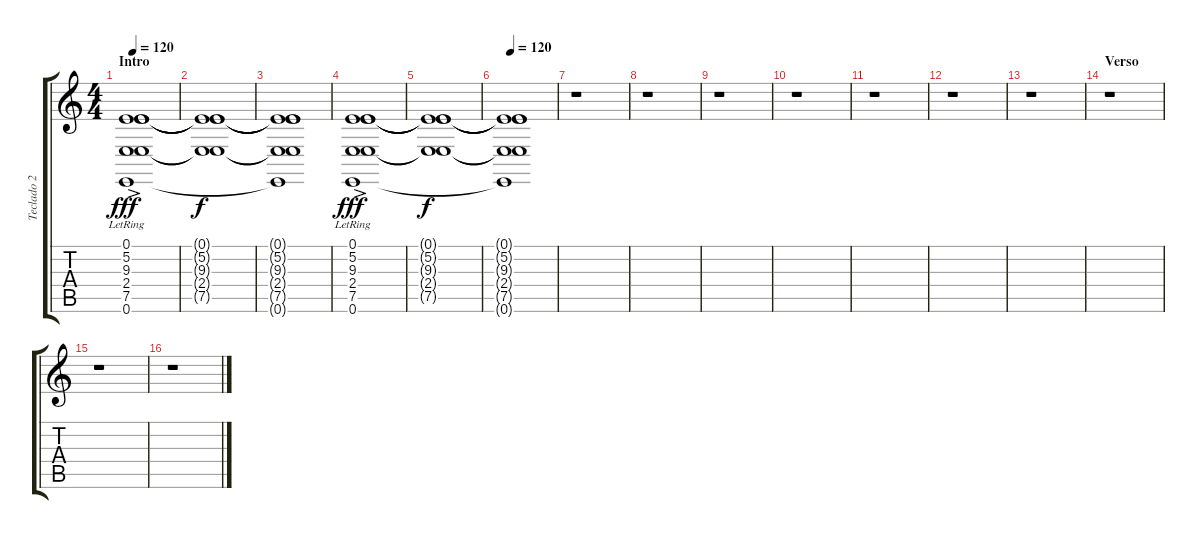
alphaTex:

\track ("Teclado 2" "Teclado 2") {instrument stringensemble2}
\staff {score tabs}
\tuning (E4 B3 G3 D3 A2 E2) {hide}
\ts (4 4)
\section ("" "Intro")
\tempo 120
\tempo 100
\tempo 120
\clef g2
\ks c
(0.1{ac lr} 5.2{ac lr} 9.3{ac lr} 2.4{ac lr} 7.5{ac lr} 0.6{ac lr}).1{dy fff instrument seashore} |
(0.1{t} 5.2{t} 9.3{t} 2.4{t} 7.5{t}).1{dy f} |
(0.1{t} 5.2{t} 9.3{t} 2.4{t} 7.5{t} 0.6{t}).1 |
(0.1{ac lr} 5.2{ac lr} 9.3{ac lr} 2.4{ac lr} 7.5{ac lr} 0.6{ac lr}).1{dy fff instrument seashore} |
(0.1{t} 5.2{t} 9.3{t} 2.4{t} 7.5{t}).1{dy f} |
\tempo 120
(0.1{t} 5.2{t} 9.3{t} 2.4{t} 7.5{t} 0.6{t}).1 |
r.1 |
r.1 |
r.1 |
r.1 |
r.1 |
r.1 |
r.1 |
\section ("" "Verso")
r.1 |
r.1 |
r.1
